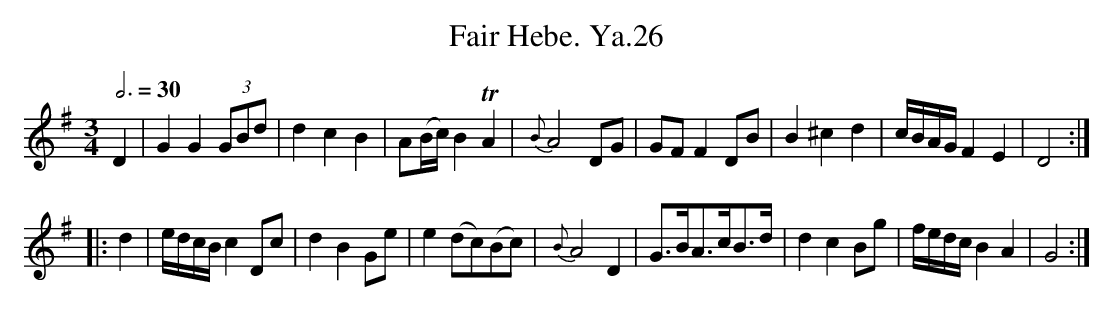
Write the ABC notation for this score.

X:1
T:Fair Hebe. Ya.26
L:1/8
M:3/4
Q:3/4=30
K:G
D2|G2G2(3GBd | d2c2B2|A(B/c/)B2!trill!A2|{B}A4DG|GF F2DB|B2^c2d2|c/B/A/G/ F2E2|D4:|
|:d2|e/d/c/B/c2Dc|d2B2Ge|e2(dc)(Bc) | {B}A4D2|G>BA>cB>d|d2c2Bg|f/e/d/c/ B2A2|G4:|]
